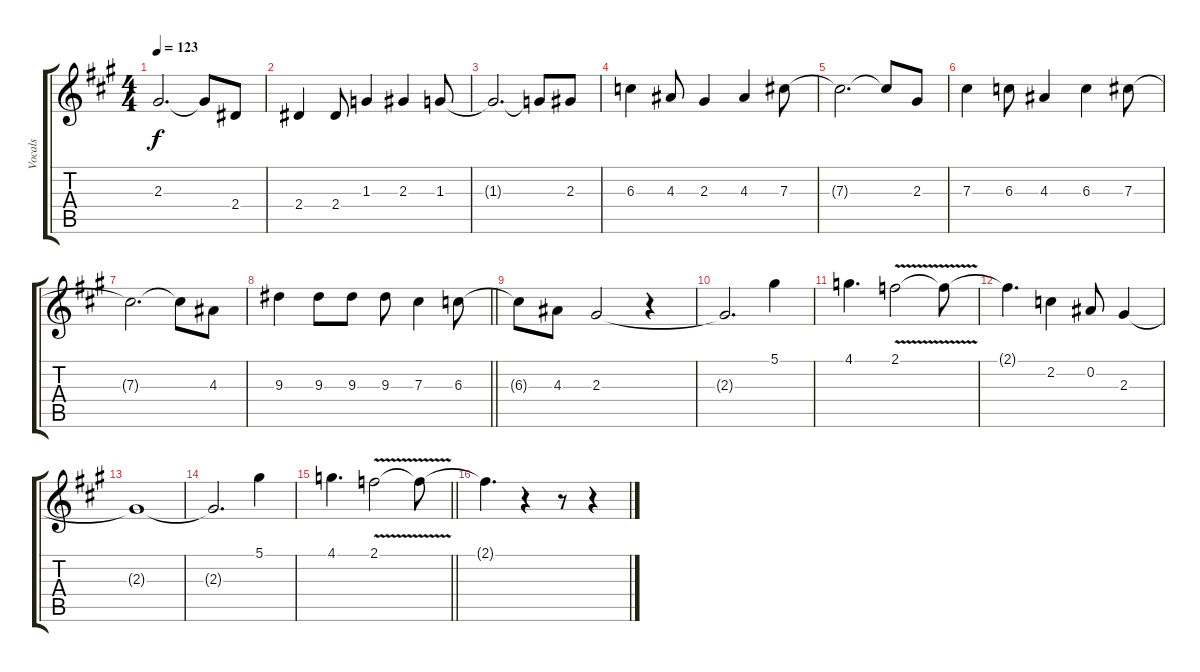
\track ("Vocals" "Vocals") {instrument overdrivenguitar}
\staff {score tabs}
\tuning (Eb4 Bb3 Gb3 Db3 Ab2 Eb2) {hide}
\ts (4 4)
\tempo 123
\clef g2
\ks a
2.3{t}.2{d dy f} 2.3{t}.8 2.4.8 |
2.4.4 2.4.8 1.3.4 2.3.4 1.3.8 |
1.3{t}.2{d} 1.3{t}.8 2.3.8 |
6.3.4 4.3.8 2.3.4 4.3.4 7.3.8 |
7.3{t}.2{d} 7.3{t}.8 2.3.8 |
7.3.4 6.3.8 4.3.4 6.3.4 7.3.8 |
7.3{t}.2{d} 7.3{t}.8 4.3.8 |
\barLineRight lightlight
9.3.4 9.3.8 9.3.8 9.3.8 7.3.4 6.3.8 |
6.3{t}.8 4.3.8 2.3.2 r.4 |
2.3{t}.2{d} 5.1.4 |
4.1.4{d} 2.1{v}.2 2.1{t}.8 |
2.1{t}.4{d} 2.2.4 0.2.8 2.3.4 |
2.3{t}.1 |
2.3{t}.2{d} 5.1.4 |
\barLineRight lightlight
4.1.4{d} 2.1{v}.2 2.1{t}.8 |
2.1{t}.4{d} r.4 r.8 r.4
